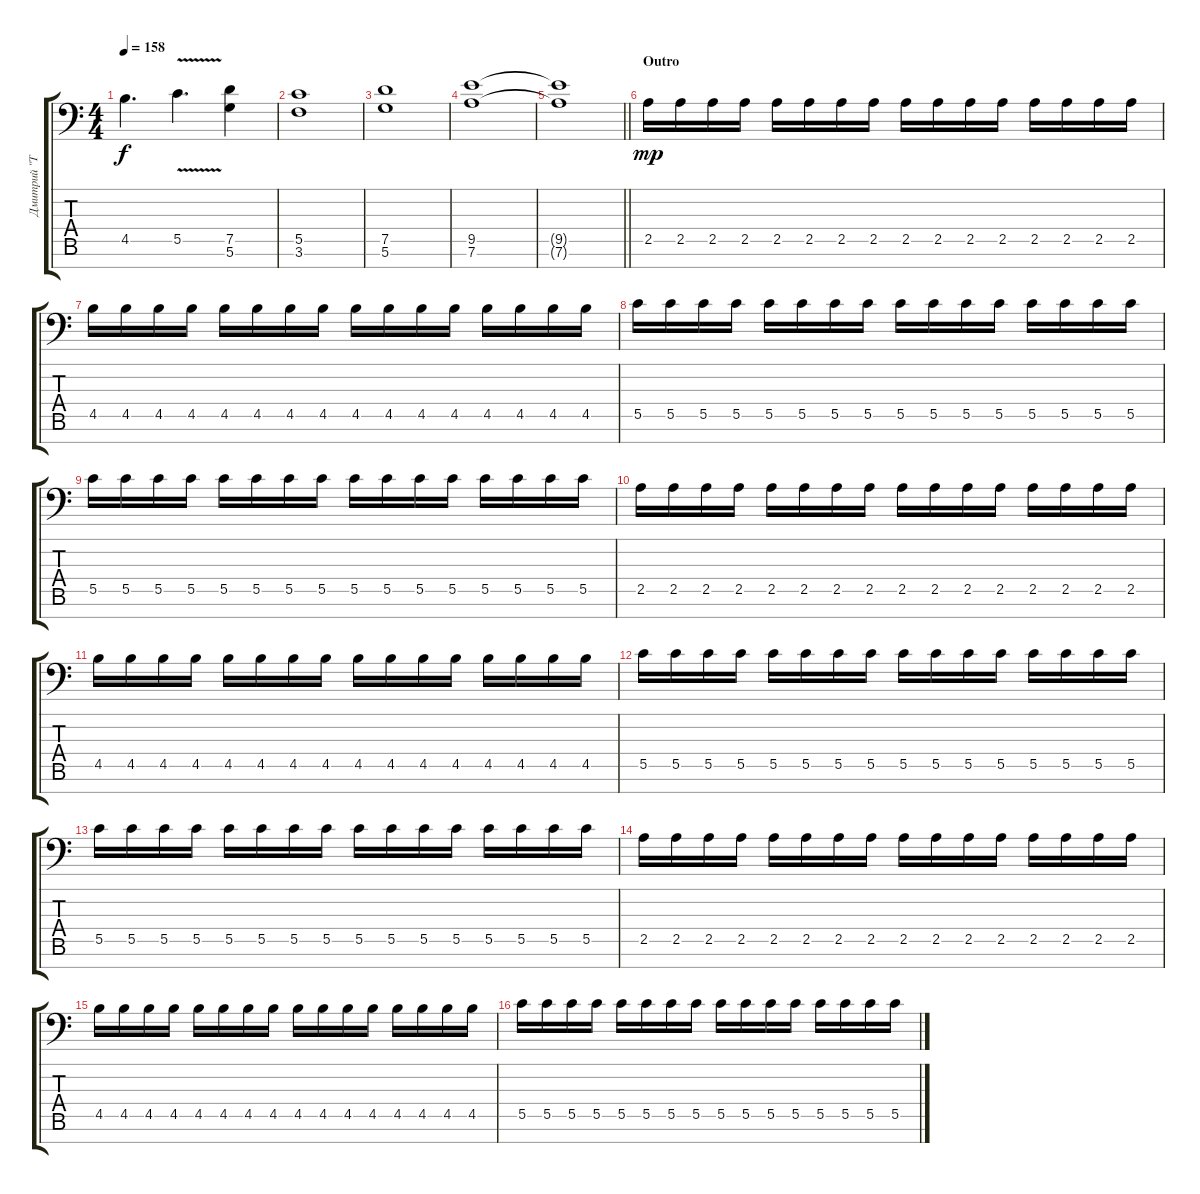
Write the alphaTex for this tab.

\track ("Дмитрий \"Terris\" Процко" "Дмитрий \"T") {instrument acousticguitarsteel}
\staff {score tabs}
\tuning (D4 A3 F3 C3 G2 D2 A1) {hide}
\ts (4 4)
\tempo 158
\clef f4
\ks c
4.5.4{d dy f} 5.5{v}.4{d instrument guitarharmonics} (7.5 5.6).4{instrument overdrivenguitar} |
(5.5 3.6).1{instrument overdrivenguitar} |
(7.5 5.6).1 |
(9.5 7.6).1 |
\barLineRight lightlight
(9.5{t} 7.6{t}).1 |
\section ("" "Outro")
2.5.16{dy mp} 2.5.16 2.5.16 2.5.16 2.5.16 2.5.16 2.5.16 2.5.16 2.5.16 2.5.16 2.5.16 2.5.16 2.5.16 2.5.16 2.5.16 2.5.16 |
4.5.16 4.5.16 4.5.16 4.5.16 4.5.16 4.5.16 4.5.16 4.5.16 4.5.16 4.5.16 4.5.16 4.5.16 4.5.16 4.5.16 4.5.16 4.5.16 |
5.5.16 5.5.16 5.5.16 5.5.16 5.5.16 5.5.16 5.5.16 5.5.16 5.5.16 5.5.16 5.5.16 5.5.16 5.5.16 5.5.16 5.5.16 5.5.16 |
5.5.16 5.5.16 5.5.16 5.5.16 5.5.16 5.5.16 5.5.16 5.5.16 5.5.16 5.5.16 5.5.16 5.5.16 5.5.16 5.5.16 5.5.16 5.5.16 |
2.5.16 2.5.16 2.5.16 2.5.16 2.5.16 2.5.16 2.5.16 2.5.16 2.5.16 2.5.16 2.5.16 2.5.16 2.5.16 2.5.16 2.5.16 2.5.16 |
4.5.16 4.5.16 4.5.16 4.5.16 4.5.16 4.5.16 4.5.16 4.5.16 4.5.16 4.5.16 4.5.16 4.5.16 4.5.16 4.5.16 4.5.16 4.5.16 |
5.5.16 5.5.16 5.5.16 5.5.16 5.5.16 5.5.16 5.5.16 5.5.16 5.5.16 5.5.16 5.5.16 5.5.16 5.5.16 5.5.16 5.5.16 5.5.16 |
5.5.16 5.5.16 5.5.16 5.5.16 5.5.16 5.5.16 5.5.16 5.5.16 5.5.16 5.5.16 5.5.16 5.5.16 5.5.16 5.5.16 5.5.16 5.5.16 |
2.5.16 2.5.16 2.5.16 2.5.16 2.5.16 2.5.16 2.5.16 2.5.16 2.5.16 2.5.16 2.5.16 2.5.16 2.5.16 2.5.16 2.5.16 2.5.16 |
4.5.16 4.5.16 4.5.16 4.5.16 4.5.16 4.5.16 4.5.16 4.5.16 4.5.16 4.5.16 4.5.16 4.5.16 4.5.16 4.5.16 4.5.16 4.5.16 |
5.5.16 5.5.16 5.5.16 5.5.16 5.5.16 5.5.16 5.5.16 5.5.16 5.5.16 5.5.16 5.5.16 5.5.16 5.5.16 5.5.16 5.5.16 5.5.16
